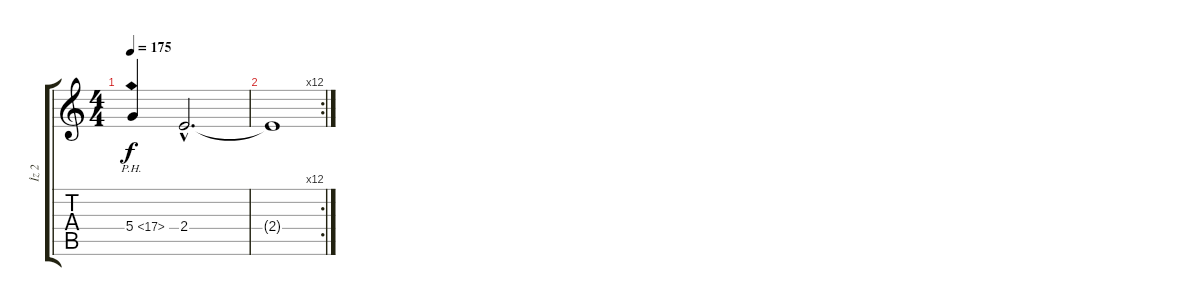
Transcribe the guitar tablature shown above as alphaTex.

\track ("İz 2" "İz 2") {instrument distortionguitar}
\staff {score tabs}
\tuning (E4 B3 G3 D3 A2 E2) {hide}
\ts (4 4)
\tempo 175
\clef g2
\ks c
5.4{ph 12}.4{dy f} 2.4{hac}.2{d} |
\rc 12
2.4{t}.1
